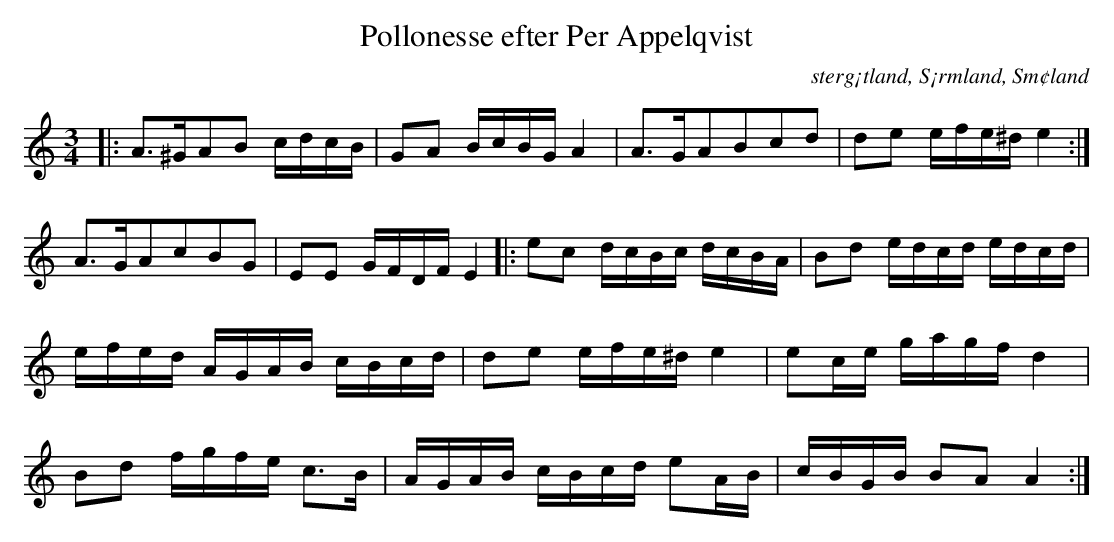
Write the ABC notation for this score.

X:1
T:Pollonesse efter Per Appelqvist
O: sterg¡tland, S¡rmland, Sm¢land
M:3/4
L:1/8
 L¢ten ¤r noterad i st¤mning AEAE och har f¡rsetts med nummer 12.
 Har h¡rt Johan Hedin spela den.
K:Am
|: A>^GAB c/2d/2c/2B/2| GA B/2c/2B/2G/2 A2 | A>GABcd | de e/2f/2e/2^d/2 e2 :| A>GAcBG | EE G/2F/2D/2F/2 E2  |: ec d/2c/2B/2c/2 d/2c/2B/2A/2 | Bd e/2d/2c/2d/2 e/2d/2c/2d/2 |e/2f/2e/2d/2 A/2G/2A/2B/2 c/2B/2c/2d/2 | de e/2f/2e/2^d/2 e2 | ec/2e/2 g/2a/2g/2f/2 d2 | Bd f/2g/2f/2e/2 c>B | A/2G/2A/2B/2 c/2B/2c/2d/2 eA/2B/2 | c/2B/2G/2B/2 BA A2 :|
